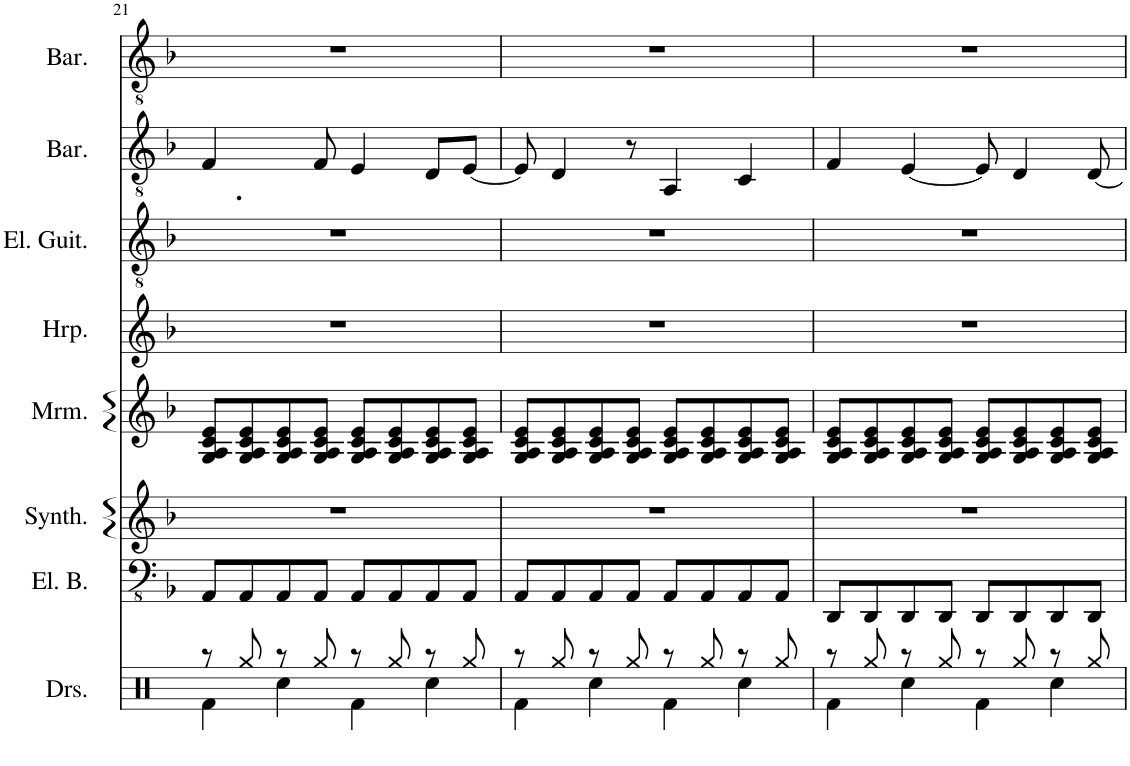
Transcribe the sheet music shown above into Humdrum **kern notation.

**kern	**kern	**kern	**kern	**kern	**kern	**kern	**kern
*part8	*part7	*part6	*part5	*part4	*part3	*part2	*part1
*staff8	*staff7	*staff6	*staff5	*staff4	*staff3	*staff2	*staff1
*I"Drumset	*I"Electric Bass	*I"String Synthesizer	*I"Marimba	*I"Harp	*I"Electric Guitar	*I"Baritone	*I"Baritone
*I'Drs.	*I'El. B.	*I'Synth.	*I'Mrm.	*I'Hrp.	*I'El. Guit.	*I'Bar.	*I'Bar.
!!LO:PB:g=z
*clefX	*clefFv4	*clefG2	*clefG2	*clefG2	*clefGv2	*clefGv2	*clefGv2
*k[]	*k[b-]	*k[b-]	*k[b-]	*k[b-]	*k[b-]	*k[b-]	*k[b-]
*M4/4	*M4/4	*M4/4	*M4/4	*M4/4	*M4/4	*M4/4	*M4/4
=21	=21	=21	=21	=21	=21	=21	=21
*^	*	*	*	*	*	*	*
8r	4Rf\	8AAA/L	1r	8G/ 8A/ 8c/ 8e/L	1r	1r	4.F/	1r
8Rgg/	.	8AAA/	.	8G/ 8A/ 8c/ 8e/	.	.	.	.
8r	4Rcc\	8AAA/	.	8G/ 8A/ 8c/ 8e/	.	.	.	.
8Rgg/	.	8AAA/J	.	8G/ 8A/ 8c/ 8e/J	.	.	8F/	.
8r	4Rf\	8AAA/L	.	8G/ 8A/ 8c/ 8e/L	.	.	4E/	.
8Rgg/	.	8AAA/	.	8G/ 8A/ 8c/ 8e/	.	.	.	.
8r	4Rcc\	8AAA/	.	8G/ 8A/ 8c/ 8e/	.	.	8D/L	.
8Rgg/	.	8AAA/J	.	8G/ 8A/ 8c/ 8e/J	.	.	[8E/J	.
=22	=22	=22	=22	=22	=22	=22	=22	=22
8r	4Rf\	8AAA/L	1r	8G/ 8A/ 8c/ 8e/L	1r	1r	8E/]	1r
8Rgg/	.	8AAA/	.	8G/ 8A/ 8c/ 8e/	.	.	4D/	.
8r	4Rcc\	8AAA/	.	8G/ 8A/ 8c/ 8e/	.	.	.	.
8Rgg/	.	8AAA/J	.	8G/ 8A/ 8c/ 8e/J	.	.	8r	.
8r	4Rf\	8AAA/L	.	8G/ 8A/ 8c/ 8e/L	.	.	4AA/	.
8Rgg/	.	8AAA/	.	8G/ 8A/ 8c/ 8e/	.	.	.	.
8r	4Rcc\	8AAA/	.	8G/ 8A/ 8c/ 8e/	.	.	4C/	.
8Rgg/	.	8AAA/J	.	8G/ 8A/ 8c/ 8e/J	.	.	.	.
=23	=23	=23	=23	=23	=23	=23	=23	=23
8r	4Rf\	8DDD/L	1r	8G/ 8A/ 8c/ 8e/L	1r	1r	4F/	1r
8Rgg/	.	8DDD/	.	8G/ 8A/ 8c/ 8e/	.	.	.	.
8r	4Rcc\	8DDD/	.	8G/ 8A/ 8c/ 8e/	.	.	[4E/	.
8Rgg/	.	8DDD/J	.	8G/ 8A/ 8c/ 8e/J	.	.	.	.
8r	4Rf\	8DDD/L	.	8G/ 8A/ 8c/ 8e/L	.	.	8E/]	.
8Rgg/	.	8DDD/	.	8G/ 8A/ 8c/ 8e/	.	.	4D/	.
8r	4Rcc\	8DDD/	.	8G/ 8A/ 8c/ 8e/	.	.	.	.
8Rgg/	.	8DDD/J	.	8G/ 8A/ 8c/ 8e/J	.	.	[8D/	.
*v	*v	*	*	*	*	*	*	*
=	=	=	=	=	=	=	=
*-	*-	*-	*-	*-	*-	*-	*-
